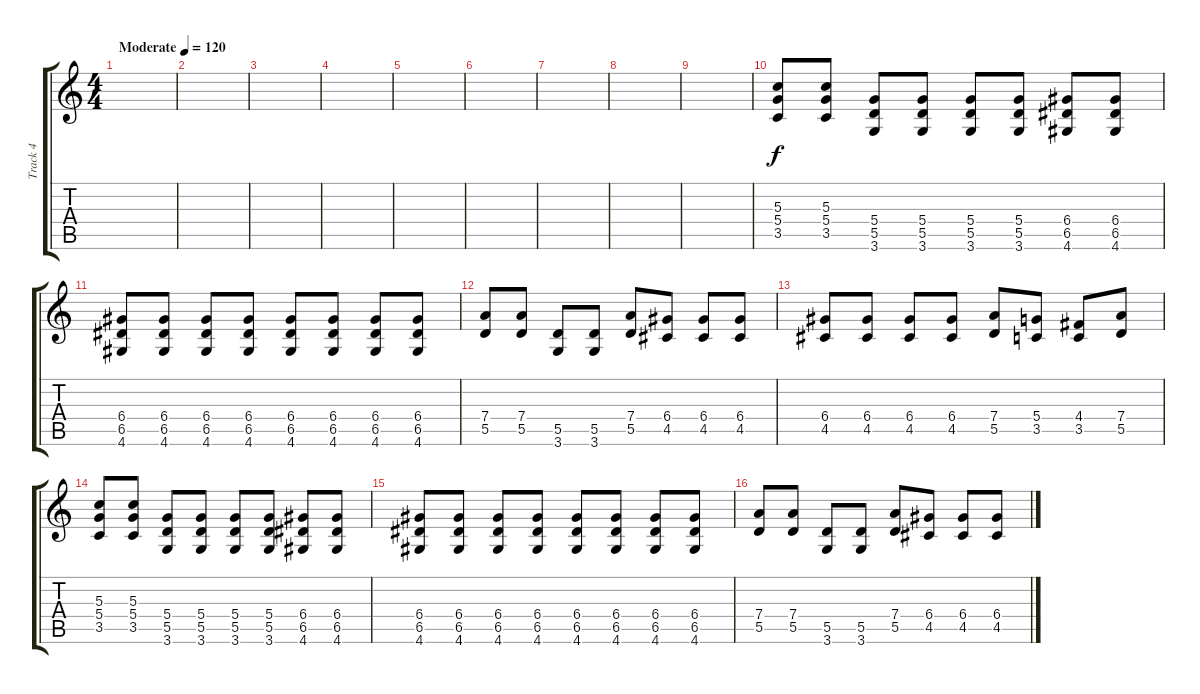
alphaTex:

\track ("Track 4" "Track 4") {instrument overdrivenguitar}
\staff {score tabs}
\tuning (E4 B3 G3 D3 A2 E2) {hide}
\ts (4 4)
\tempo (120 "Moderate")
\clef g2
\ks c
|
|
|
|
|
|
|
|
|
(5.3 5.4 3.5).8{volume 11} (5.3 5.4 3.5).8 (5.4 5.5 3.6).8 (5.4 5.5 3.6).8 (5.4 5.5 3.6).8 (5.4 5.5 3.6).8 (6.4 6.5 4.6).8 (6.4 6.5 4.6).8 |
(6.4 6.5 4.6).8 (6.4 6.5 4.6).8 (6.4 6.5 4.6).8 (6.4 6.5 4.6).8 (6.4 6.5 4.6).8 (6.4 6.5 4.6).8 (6.4 6.5 4.6).8 (6.4 6.5 4.6).8 |
(7.4 5.5).8 (7.4 5.5).8 (5.5 3.6).8 (5.5 3.6).8 (7.4 5.5).8 (6.4 4.5).8 (6.4 4.5).8 (6.4 4.5).8 |
(6.4 4.5).8 (6.4 4.5).8 (6.4 4.5).8 (6.4 4.5).8 (7.4 5.5).8 (5.4 3.5).8 (4.4 3.5).8 (7.4 5.5).8 |
(5.3 5.4 3.5).8{volume 11} (5.3 5.4 3.5).8 (5.4 5.5 3.6).8 (5.4 5.5 3.6).8 (5.4 5.5 3.6).8 (5.4 5.5 3.6).8 (6.4 6.5 4.6).8 (6.4 6.5 4.6).8 |
(6.4 6.5 4.6).8 (6.4 6.5 4.6).8 (6.4 6.5 4.6).8 (6.4 6.5 4.6).8 (6.4 6.5 4.6).8 (6.4 6.5 4.6).8 (6.4 6.5 4.6).8 (6.4 6.5 4.6).8 |
(7.4 5.5).8 (7.4 5.5).8 (5.5 3.6).8 (5.5 3.6).8 (7.4 5.5).8 (6.4 4.5).8 (6.4 4.5).8 (6.4 4.5).8
